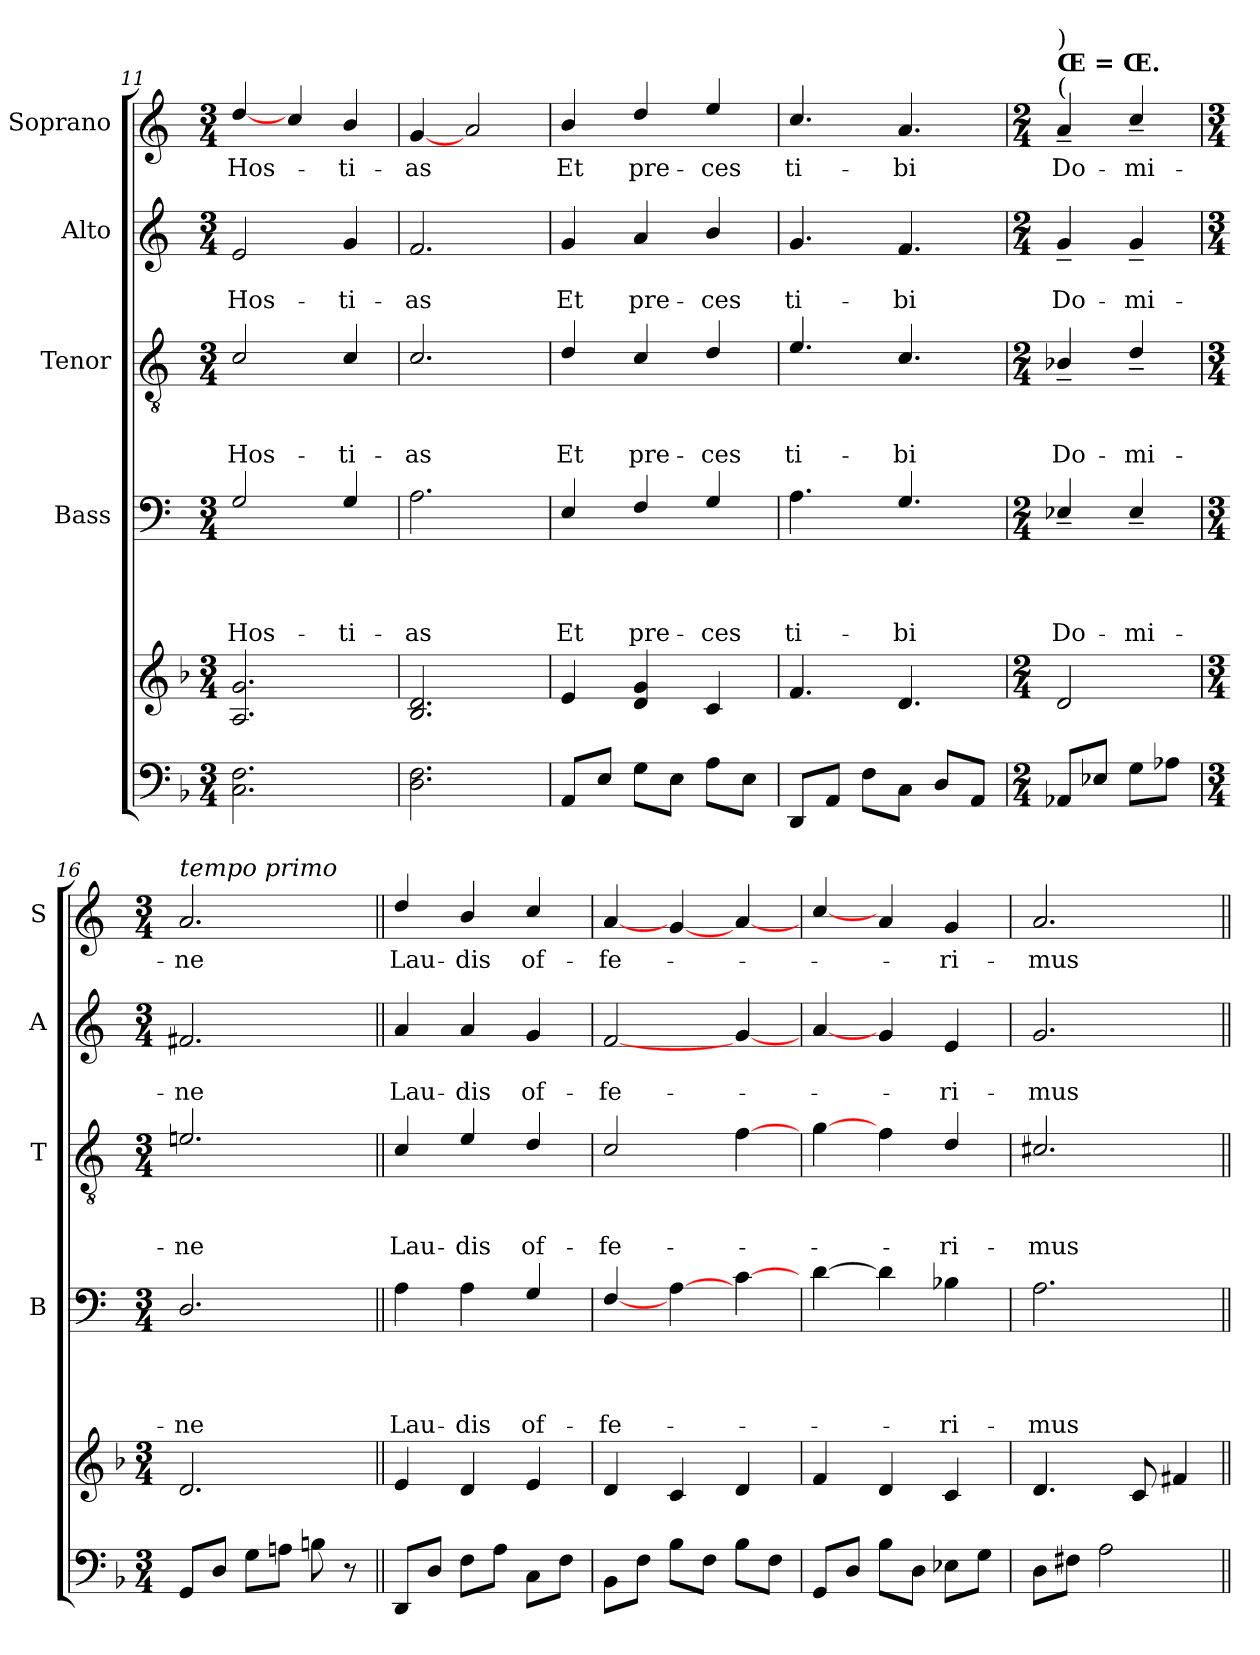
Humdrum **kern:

**kern	**kern	**kern	**text	**text	**text	**text	**kern	**text	**text	**text	**kern	**text	**text	**kern	**text
*part5	*part5	*part4	*part4	*part4	*part4	*part4	*part3	*part3	*part3	*part3	*part2	*part2	*part2	*part1	*part1
*staff6	*staff5	*staff4	*staff4	*staff4	*staff4	*staff4	*staff3	*staff3	*staff3	*staff3	*staff2	*staff2	*staff2	*staff1	*staff1
*	*	*I"Bass	*	*	*	*	*I"Tenor	*	*	*	*I"Alto	*	*	*I"Soprano	*
*	*	*I'B	*	*	*	*	*I'T	*	*	*	*I'A	*	*	*I'S	*
*clefF4	*clefG2	*clefF4	*	*	*	*	*clefGv2	*	*	*	*clefG2	*	*	*clefG2	*
*	*	*ITrd4c7	*	*	*	*	*ITrd4c7	*	*	*	*ITrd4c7	*	*	*ITrd4c7	*
*k[b-]	*k[b-]	*k[b-]	*	*	*	*	*k[b-]	*	*	*	*k[b-]	*	*	*k[b-]	*
*F:	*F:	*F:	*	*	*	*	*F:	*	*	*	*F:	*	*	*F:	*
*M3/4	*M3/4	*M3/4	*	*	*	*	*M3/4	*	*	*	*M3/4	*	*	*M3/4	*
=11	=11	=11	=11	=11	=11	=11	=11	=11	=11	=11	=11	=11	=11	=11	=11
!	!	!	!	!	!	!LO:LY:b	!	!	!	!LO:LY:b	!	!	!LO:LY:b	!	!LO:LY:b
2.C\ 2.F\	2.A/ 2.g/	2C/	.	.	.	Hos-	2F/	.	.	Hos-	2A/	.	Hos-	[4g/	Hos-
.	.	.	.	.	.	.	.	.	.	.	.	.	.	4f/	.
!	!	!	!	!	!	!LO:LY:b	!	!	!	!LO:LY:b	!	!	!LO:LY:b	!	!LO:LY:b
.	.	4C/	.	.	.	-ti-	4F/	.	.	-ti-	4c/	.	-ti-	4e/	-ti-
=12	=12	=12	=12	=12	=12	=12	=12	=12	=12	=12	=12	=12	=12	=12	=12
!	!	!	!	!	!	!LO:LY:b	!	!	!	!LO:LY:b	!	!	!LO:LY:b	!	!LO:LY:b
2.D\ 2.F\	2.B-/ 2.d/	2.D\	.	.	.	-as	2.F/	.	.	-as	2.B-/	.	-as	[4c/	-as
.	.	.	.	.	.	.	.	.	.	.	.	.	.	2d/	.
=13	=13	=13	=13	=13	=13	=13	=13	=13	=13	=13	=13	=13	=13	=13	=13
!	!	!	!	!	!	!LO:LY:b	!	!	!	!LO:LY:b	!	!	!LO:LY:b	!	!LO:LY:b
8AA/L	4e/	4AA/	.	.	.	Et	4G/	.	.	Et	4c/	.	Et	4e/	Et
8E/J	.	.	.	.	.	.	.	.	.	.	.	.	.	.	.
!	!	!	!	!	!	!LO:LY:b	!	!	!	!LO:LY:b	!	!	!LO:LY:b	!	!LO:LY:b
8G\L	4d/ 4g/	4BB-/	.	.	.	pre-	4F/	.	.	pre-	4d/	.	pre-	4g/	pre-
8E\J	.	.	.	.	.	.	.	.	.	.	.	.	.	.	.
!	!	!	!	!	!	!LO:LY:b	!	!	!	!LO:LY:b	!	!	!LO:LY:b	!	!LO:LY:b
8A\L	4c/	4C/	.	.	.	-ces	4G/	.	.	-ces	4e/	.	-ces	4a/	-ces
8E\J	.	.	.	.	.	.	.	.	.	.	.	.	.	.	.
=14	=14	=14	=14	=14	=14	=14	=14	=14	=14	=14	=14	=14	=14	=14	=14
!	!	!	!	!	!	!LO:LY:b	!	!	!	!LO:LY:b	!	!	!LO:LY:b	!	!LO:LY:b
8DD/L	4.f/	4.D\	.	.	.	ti-	4.A/	.	.	ti-	4.c/	.	ti-	4.f/	ti-
8AA/J	.	.	.	.	.	.	.	.	.	.	.	.	.	.	.
8F\L	.	.	.	.	.	.	.	.	.	.	.	.	.	.	.
!	!	!	!	!	!	!LO:LY:b	!	!	!	!LO:LY:b	!	!	!LO:LY:b	!	!LO:LY:b
8C\J	4.d/	4.C/	.	.	.	-bi	4.F/	.	.	-bi	4.B-/	.	-bi	4.d/	-bi
8D/L	.	.	.	.	.	.	.	.	.	.	.	.	.	.	.
8AA/J	.	.	.	.	.	.	.	.	.	.	.	.	.	.	.
=15	=15	=15	=15	=15	=15	=15	=15	=15	=15	=15	=15	=15	=15	=15	=15
*M2/4	*M2/4	*M2/4	*	*	*	*	*M2/4	*	*	*	*M2/4	*	*	*M2/4	*
!	!	!	!	!	!	!	!	!	!	!	!	!	!	!LO:TX:a:t=(	!
!	!	!	!	!	!	!	!	!	!	!	!	!	!	!LO:TX:a:B:t=Œ = Œ.	!
!	!	!	!	!	!	!	!	!	!	!	!	!	!	!LO:TX:a:t=)	!
!	!	!	!	!	!	!LO:LY:b	!	!	!	!LO:LY:b	!	!	!LO:LY:b	!	!LO:LY:b
8AA-X/L	2d/	4AA-X~</	.	.	.	Do-	4E-X~</	.	.	Do-	4c~</	.	Do-	4d~</	Do-
8E-X/J	.	.	.	.	.	.	.	.	.	.	.	.	.	.	.
!	!	!	!	!	!	!LO:LY:b	!	!	!	!LO:LY:b	!	!	!LO:LY:b	!	!LO:LY:b
8G\L	.	4AA-~</	.	.	.	-mi-	4G~</	.	.	-mi-	4c~</	.	-mi-	4f~</	-mi-
8A-X\J	.	.	.	.	.	.	.	.	.	.	.	.	.	.	.
!!LO:PB:g=z
=16	=16	=16	=16	=16	=16	=16	=16	=16	=16	=16	=16	=16	=16	=16	=16
*M3/4	*M3/4	*M3/4	*	*	*	*	*M3/4	*	*	*	*M3/4	*	*	*M3/4	*
!	!	!	!	!	!	!	!	!	!	!	!	!	!	!LO:TX:a:i:t=tempo primo	!
!	!	!	!	!	!	!LO:LY:b	!	!	!	!LO:LY:b	!	!	!LO:LY:b	!	!LO:LY:b
8GG/L	2.d/	2.GG/	.	.	.	-ne	2.Ani/	.	.	-ne	2.Bn/	.	-ne	2.d/	-ne
8D/J	.	.	.	.	.	.	.	.	.	.	.	.	.	.	.
8G\L	.	.	.	.	.	.	.	.	.	.	.	.	.	.	.
8Ani\J	.	.	.	.	.	.	.	.	.	.	.	.	.	.	.
8Bn\	.	.	.	.	.	.	.	.	.	.	.	.	.	.	.
8r	.	.	.	.	.	.	.	.	.	.	.	.	.	.	.
=17||	=17||	=17||	=17||	=17||	=17||	=17||	=17||	=17||	=17||	=17||	=17||	=17||	=17||	=17||	=17||
!	!	!	!	!	!	!LO:LY:b	!	!	!	!LO:LY:b	!	!	!LO:LY:b	!	!LO:LY:b
8DD/L	4e/	4D\	.	.	.	Lau-	4F/	.	.	Lau-	4d/	.	Lau-	4g/	Lau-
8D/J	.	.	.	.	.	.	.	.	.	.	.	.	.	.	.
!	!	!	!	!	!	!LO:LY:b	!	!	!	!LO:LY:b	!	!	!LO:LY:b	!	!LO:LY:b
8F\L	4d/	4D\	.	.	.	-dis	4A/	.	.	-dis	4d/	.	-dis	4e/	-dis
8A\J	.	.	.	.	.	.	.	.	.	.	.	.	.	.	.
!	!	!	!	!	!	!LO:LY:b	!	!	!	!LO:LY:b	!	!	!LO:LY:b	!	!LO:LY:b
8C\L	4e/	4C/	.	.	.	of-	4G/	.	.	of-	4c/	.	of-	4f/	of-
8F\J	.	.	.	.	.	.	.	.	.	.	.	.	.	.	.
=18	=18	=18	=18	=18	=18	=18	=18	=18	=18	=18	=18	=18	=18	=18	=18
!	!	!	!	!	!	!LO:LY:b	!	!	!	!LO:LY:b	!	!	!LO:LY:b	!	!LO:LY:b
8BB-\L	4d/	[4BB-/	.	.	.	-fe-	2F/	.	.	-fe-	[2B-/	.	-fe-	[4d/	-fe-
8F\J	.	.	.	.	.	.	.	.	.	.	.	.	.	.	.
8B-\L	4c/	[4D\	.	.	.	.	.	.	.	.	.	.	.	[4c/	.
8F\J	.	.	.	.	.	.	.	.	.	.	.	.	.	.	.
8B-\L	4d/	[4F\	.	.	.	.	[4B-\	.	.	.	[4c/	.	.	[4d/	.
8F\J	.	.	.	.	.	.	.	.	.	.	.	.	.	.	.
=19	=19	=19	=19	=19	=19	=19	=19	=19	=19	=19	=19	=19	=19	=19	=19
8GG/L	4f/	[4G\	.	.	.	.	[4c\	.	.	.	[4d/	.	.	[4f/	.
8D/J	.	.	.	.	.	.	.	.	.	.	.	.	.	.	.
8B-\L	4d/	4G\]	.	.	.	.	4B-\	.	.	.	4c/	.	.	4d/	.
8D\J	.	.	.	.	.	.	.	.	.	.	.	.	.	.	.
!	!	!	!	!	!	!LO:LY:b	!	!	!	!LO:LY:b	!	!	!LO:LY:b	!	!LO:LY:b
8E-X\L	4c/	4E-X\	.	.	.	-ri-	4G/	.	.	-ri-	4A/	.	-ri-	4c/	-ri-
8G\J	.	.	.	.	.	.	.	.	.	.	.	.	.	.	.
=20	=20	=20	=20	=20	=20	=20	=20	=20	=20	=20	=20	=20	=20	=20	=20
!	!	!	!	!	!	!LO:LY:b	!	!	!	!LO:LY:b	!	!	!LO:LY:b	!	!LO:LY:b
8D\L	4.d/	2.D\	.	.	.	-mus	2.F#X/	.	.	-mus	2.c/	.	-mus	2.d/	-mus
8F#X\J	.	.	.	.	.	.	.	.	.	.	.	.	.	.	.
2A\	.	.	.	.	.	.	.	.	.	.	.	.	.	.	.
.	8c/	.	.	.	.	.	.	.	.	.	.	.	.	.	.
.	4f#X/	.	.	.	.	.	.	.	.	.	.	.	.	.	.
=||	=||	=||	=||	=||	=||	=||	=||	=||	=||	=||	=||	=||	=||	=||	=||
*-	*-	*-	*-	*-	*-	*-	*-	*-	*-	*-	*-	*-	*-	*-	*-
